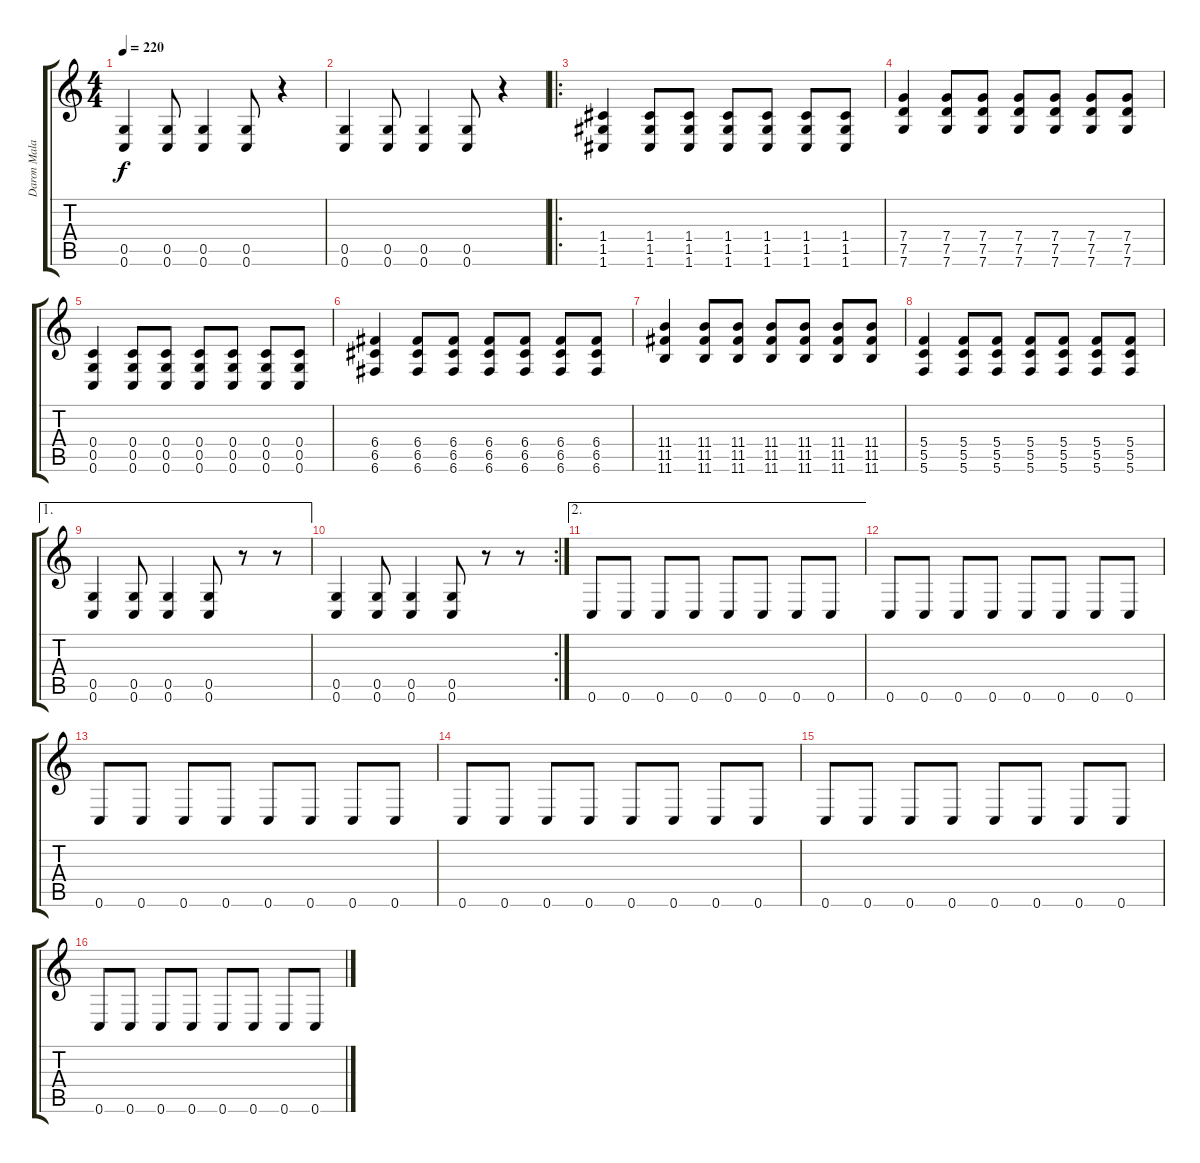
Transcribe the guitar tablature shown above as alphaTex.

\track ("Daron Malakian" "Daron Mala") {instrument distortionguitar}
\staff {score tabs}
\tuning (D4 A3 F3 C3 G2 C2) {hide}
\ts (4 4)
\tempo 220
\clef g2
\ks c
(0.5 0.6).4{dy f} (0.5 0.6).8 (0.5 0.6).4 (0.5 0.6).8 r.4 |
(0.5 0.6).4 (0.5 0.6).8 (0.5 0.6).4 (0.5 0.6).8 r.4 |
\ro
(1.4 1.5 1.6).4 (1.4 1.5 1.6).8 (1.4 1.5 1.6).8 (1.4 1.5 1.6).8 (1.4 1.5 1.6).8 (1.4 1.5 1.6).8 (1.4 1.5 1.6).8 |
(7.4 7.5 7.6).4 (7.4 7.5 7.6).8 (7.4 7.5 7.6).8 (7.4 7.5 7.6).8 (7.4 7.5 7.6).8 (7.4 7.5 7.6).8 (7.4 7.5 7.6).8 |
(0.4 0.5 0.6).4 (0.4 0.5 0.6).8 (0.4 0.5 0.6).8 (0.4 0.5 0.6).8 (0.4 0.5 0.6).8 (0.4 0.5 0.6).8 (0.4 0.5 0.6).8 |
(6.4 6.5 6.6).4 (6.4 6.5 6.6).8 (6.4 6.5 6.6).8 (6.4 6.5 6.6).8 (6.4 6.5 6.6).8 (6.4 6.5 6.6).8 (6.4 6.5 6.6).8 |
(11.4 11.5 11.6).4 (11.4 11.5 11.6).8 (11.4 11.5 11.6).8 (11.4 11.5 11.6).8 (11.4 11.5 11.6).8 (11.4 11.5 11.6).8 (11.4 11.5 11.6).8 |
(5.4 5.5 5.6).4 (5.4 5.5 5.6).8 (5.4 5.5 5.6).8 (5.4 5.5 5.6).8 (5.4 5.5 5.6).8 (5.4 5.5 5.6).8 (5.4 5.5 5.6).8 |
\ae 1
(0.5 0.6).4 (0.5 0.6).8 (0.5 0.6).4 (0.5 0.6).8 r.8 r.8 |
\rc 2
(0.5 0.6).4 (0.5 0.6).8 (0.5 0.6).4 (0.5 0.6).8 r.8 r.8 |
\ae 2
0.6.8 0.6.8 0.6.8 0.6.8 0.6.8 0.6.8 0.6.8 0.6.8 |
0.6.8 0.6.8 0.6.8 0.6.8 0.6.8 0.6.8 0.6.8 0.6.8 |
0.6.8 0.6.8 0.6.8 0.6.8 0.6.8 0.6.8 0.6.8 0.6.8 |
0.6.8 0.6.8 0.6.8 0.6.8 0.6.8 0.6.8 0.6.8 0.6.8 |
0.6.8 0.6.8 0.6.8 0.6.8 0.6.8 0.6.8 0.6.8 0.6.8 |
0.6.8 0.6.8 0.6.8 0.6.8 0.6.8 0.6.8 0.6.8 0.6.8
